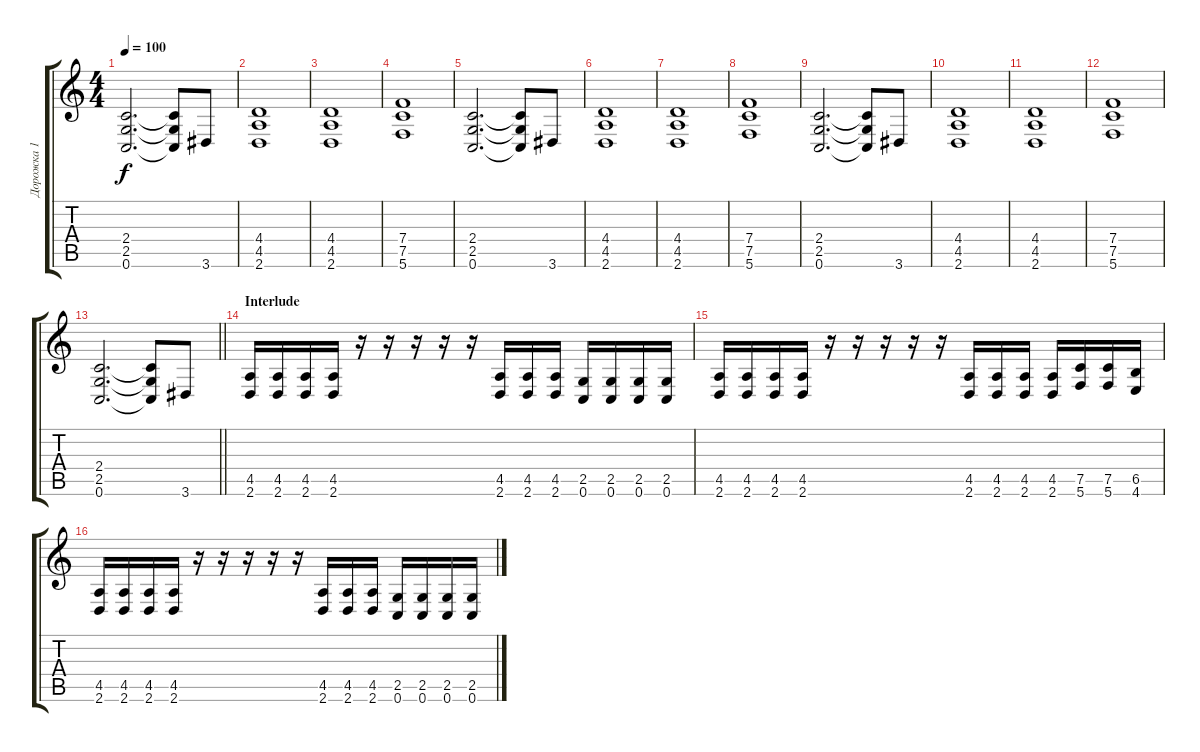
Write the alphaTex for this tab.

\track ("Дорожка 1" "Дорожка 1") {instrument distortionguitar}
\staff {score tabs}
\tuning (C4 G3 Eb3 Bb2 F2 C2) {hide}
\ts (4 4)
\tempo 100
\clef g2
\ks c
(2.4 2.5 0.6).2{d dy f} (2.4{t} 2.5{t} 0.6{t}).8 3.6.8 |
(4.4 4.5 2.6).1{instrument distortionguitar} |
(4.4 4.5 2.6).1 |
(7.4 7.5 5.6).1 |
(2.4 2.5 0.6).2{d} (2.4{t} 2.5{t} 0.6{t}).8 3.6.8 |
(4.4 4.5 2.6).1{instrument distortionguitar} |
(4.4 4.5 2.6).1 |
(7.4 7.5 5.6).1 |
(2.4 2.5 0.6).2{d} (2.4{t} 2.5{t} 0.6{t}).8 3.6.8 |
(4.4 4.5 2.6).1{instrument distortionguitar} |
(4.4 4.5 2.6).1 |
(7.4 7.5 5.6).1 |
\barLineRight lightlight
(2.4 2.5 0.6).2{d} (2.4{t} 2.5{t} 0.6{t}).8 3.6.8 |
\section ("" "Interlude")
(4.5 2.6).16{instrument distortionguitar} (4.5 2.6).16 (4.5 2.6).16 (4.5 2.6).16 r.16 r.16 r.16 r.16 r.16 (4.5 2.6).16 (4.5 2.6).16 (4.5 2.6).16 (2.5 0.6).16 (2.5 0.6).16 (2.5 0.6).16 (2.5 0.6).16 |
(4.5 2.6).16 (4.5 2.6).16 (4.5 2.6).16 (4.5 2.6).16 r.16 r.16 r.16 r.16 r.16 (4.5 2.6).16 (4.5 2.6).16 (4.5 2.6).16 (4.5 2.6).16 (7.5 5.6).16 (7.5 5.6).16 (6.5 4.6).16 |
(4.5 2.6).16{instrument distortionguitar} (4.5 2.6).16 (4.5 2.6).16 (4.5 2.6).16 r.16 r.16 r.16 r.16 r.16 (4.5 2.6).16 (4.5 2.6).16 (4.5 2.6).16 (2.5 0.6).16 (2.5 0.6).16 (2.5 0.6).16 (2.5 0.6).16
